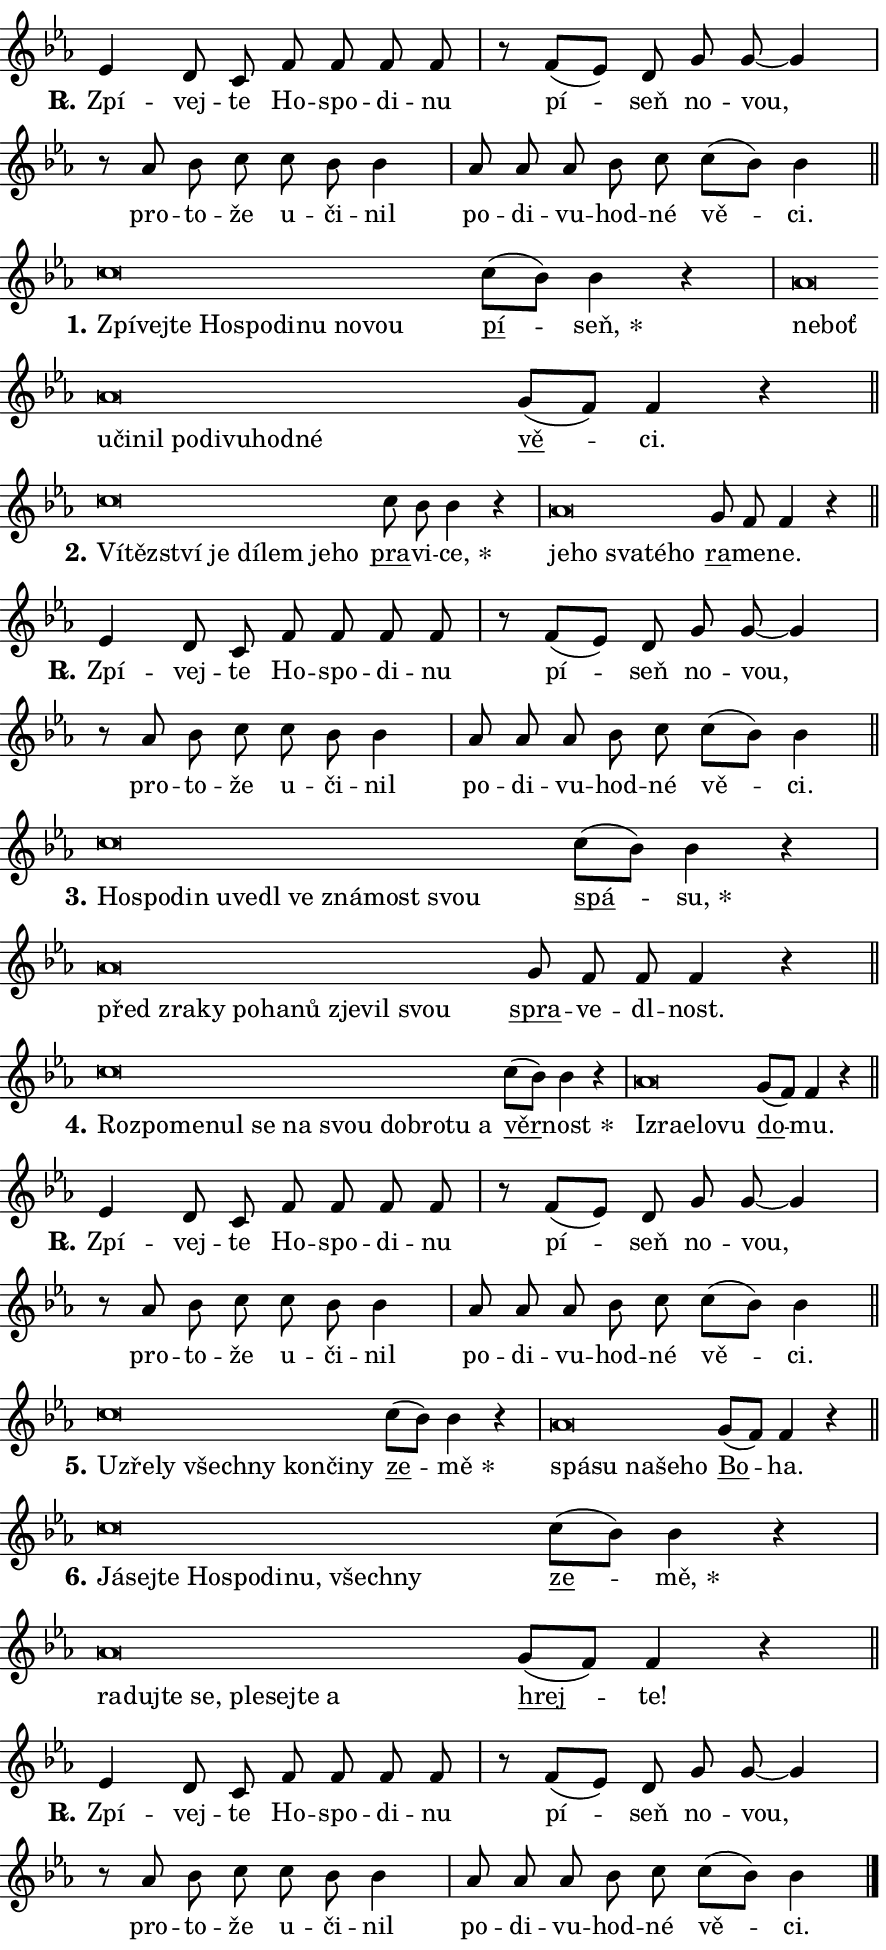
\version "2.24.0"
\header { tagline = "" }
\paper {
  indent = 0\cm
  top-margin = 0\cm
  right-margin = 0.13\cm % to fit lyric hyphens
  bottom-margin = 0\cm
  left-margin = 0\cm
  paper-width = 15\cm
  page-breaking = #ly:one-page-breaking
  system-system-spacing.basic-distance = #11
  score-system-spacing.basic-distance = #11
  ragged-last = ##f
}


%% Author: Thomas Morley
%% https://lists.gnu.org/archive/html/lilypond-user/2020-05/msg00002.html
#(define (line-position grob)
"Returns position of @var[grob} in current system:
   @code{'start}, if at first time-step
   @code{'end}, if at last time-step
   @code{'middle} otherwise
"
  (let* ((col (ly:item-get-column grob))
         (ln (ly:grob-object col 'left-neighbor))
         (rn (ly:grob-object col 'right-neighbor))
         (col-to-check-left (if (ly:grob? ln) ln col))
         (col-to-check-right (if (ly:grob? rn) rn col))
         (break-dir-left
           (and
             (ly:grob-property col-to-check-left 'non-musical #f)
             (ly:item-break-dir col-to-check-left)))
         (break-dir-right
           (and
             (ly:grob-property col-to-check-right 'non-musical #f)
             (ly:item-break-dir col-to-check-right))))
        (cond ((eqv? 1 break-dir-left) 'start)
              ((eqv? -1 break-dir-right) 'end)
              (else 'middle))))

#(define (tranparent-at-line-position vctor)
  (lambda (grob)
  "Relying on @code{line-position} select the relevant enry from @var{vctor}.
Used to determine transparency,"
    (case (line-position grob)
      ((end) (not (vector-ref vctor 0)))
      ((middle) (not (vector-ref vctor 1)))
      ((start) (not (vector-ref vctor 2))))))

noteHeadBreakVisibility =
#(define-music-function (break-visibility)(vector?)
"Makes @code{NoteHead}s transparent relying on @var{break-visibility}"
#{
  \override NoteHead.transparent =
    #(tranparent-at-line-position break-visibility)
#})

#(define delete-ledgers-for-transparent-note-heads
  (lambda (grob)
    "Reads whether a @code{NoteHead} is transparent.
If so this @code{NoteHead} is removed from @code{'note-heads} from
@var{grob}, which is supposed to be @code{LedgerLineSpanner}.
As a result ledgers are not printed for this @code{NoteHead}"
    (let* ((nhds-array (ly:grob-object grob 'note-heads))
           (nhds-list
             (if (ly:grob-array? nhds-array)
                 (ly:grob-array->list nhds-array)
                 '()))
           ;; Relies on the transparent-property being done before
           ;; Staff.LedgerLineSpanner.after-line-breaking is executed.
           ;; This is fragile ...
           (to-keep
             (remove
               (lambda (nhd)
                 (ly:grob-property nhd 'transparent #f))
               nhds-list)))
      ;; TODO find a better method to iterate over grob-arrays, similiar
      ;; to filter/remove etc for lists
      ;; For now rebuilt from scratch
      (set! (ly:grob-object grob 'note-heads)  '())
      (for-each
        (lambda (nhd)
          (ly:pointer-group-interface::add-grob grob 'note-heads nhd))
        to-keep))))

squashNotes = {
  \override NoteHead.X-extent = #'(-0.2 . 0.2)
  \override NoteHead.Y-extent = #'(-0.75 . 0)
  \override NoteHead.stencil =
    #(lambda (grob)
       (let ((pos (ly:grob-property grob 'staff-position)))
         (begin
           (if (< pos -7) (display "ERROR: Lower brevis then expected\n") (display ""))
           (if (<= pos -6) ly:text-interface::print ly:note-head::print))))
}
unSquashNotes = {
  \revert NoteHead.X-extent
  \revert NoteHead.Y-extent
  \revert NoteHead.stencil
}

hideNotes = \noteHeadBreakVisibility #begin-of-line-visible
unHideNotes = \noteHeadBreakVisibility #all-visible

% work-around for resetting accidentals
% https://lilypond.org/doc/v2.23/Documentation/notation/displaying-rhythms#unmetered-music
cadenzaMeasure = {
  \cadenzaOff
  \partial 1024 s1024
  \cadenzaOn
}

#(define-markup-command (accent layout props text) (markup?)
  "Underline accented syllable"
  (interpret-markup layout props
    #{\markup \override #'(offset . 4.3) \underline { #text }#}))

responsum = \markup \concat {
  "R" \hspace #-1.05 \path #0.1 #'((moveto 0 0.07) (lineto 0.9 0.8)) \hspace #0.05 "."
}

spaceSize = #0.6828661417322834 % exact space size for TeX Gyre Schola

\layout {
  \context {
    \Staff
    \remove "Time_signature_engraver"
    \override LedgerLineSpanner.after-line-breaking = #delete-ledgers-for-transparent-note-heads
  }
  \context {
    \Lyrics {
      \override LyricSpace.minimum-distance = \spaceSize
      \override LyricText.font-name = #"TeX Gyre Schola"
      \override LyricText.font-size = 1
      \override StanzaNumber.font-name = #"TeX Gyre Schola Bold"
      \override StanzaNumber.font-size = 1
    }
  }
  \context {
    \Score 
    \override NoteHead.text =
      #(lambda (grob) 
        (let ((pos (ly:grob-property grob 'staff-position)))
          #{\markup {
            \combine
              \halign #-0.55 \raise #(if (= pos -6) 0 0.5) \override #'(thickness . 2) \draw-line #'(3.2 . 0)
              \musicglyph "noteheads.sM1"
          }#}))
  }
}

% magnetic-lyrics.ily
%
%   written by
%     Jean Abou Samra <jean@abou-samra.fr>
%     Werner Lemberg <wl@gnu.org>
%
%   adapted by
%     Jiri Hon <jiri.hon@gmail.com>
%
% Version 2022-Apr-15

% https://www.mail-archive.com/lilypond-user@gnu.org/msg149350.html

#(define (Left_hyphen_pointer_engraver context)
   "Collect syllable-hyphen-syllable occurrences in lyrics and store
them in properties.  This engraver only looks to the left.  For
example, if the lyrics input is @code{foo -- bar}, it does the
following.

@itemize @bullet
@item
Set the @code{text} property of the @code{LyricHyphen} grob between
@q{foo} and @q{bar} to @code{foo}.

@item
Set the @code{left-hyphen} property of the @code{LyricText} grob with
text @q{foo} to the @code{LyricHyphen} grob between @q{foo} and
@q{bar}.
@end itemize

Use this auxiliary engraver in combination with the
@code{lyric-@/text::@/apply-@/magnetic-@/offset!} hook."
   (let ((hyphen #f)
         (text #f))
     (make-engraver
      (acknowledgers
       ((lyric-syllable-interface engraver grob source-engraver)
        (set! text grob)))
      (end-acknowledgers
       ((lyric-hyphen-interface engraver grob source-engraver)
        ;(when (not (grob::has-interface grob 'lyric-space-interface))
          (set! hyphen grob)));)
      ((stop-translation-timestep engraver)
       (when (and text hyphen)
         (ly:grob-set-object! text 'left-hyphen hyphen))
       (set! text #f)
       (set! hyphen #f)))))

#(define (lyric-text::apply-magnetic-offset! grob)
   "If the space between two syllables is less than the value in
property @code{LyricText@/.details@/.squash-threshold}, move the right
syllable to the left so that it gets concatenated with the left
syllable.

Use this function as a hook for
@code{LyricText@/.after-@/line-@/breaking} if the
@code{Left_@/hyphen_@/pointer_@/engraver} is active."
   (let ((hyphen (ly:grob-object grob 'left-hyphen #f)))
     (when hyphen
       (let ((left-text (ly:spanner-bound hyphen LEFT)))
         (when (grob::has-interface left-text 'lyric-syllable-interface)
           (let* ((common (ly:grob-common-refpoint grob left-text X))
                  (this-x-ext (ly:grob-extent grob common X))
                  (left-x-ext
                   (begin
                     ;; Trigger magnetism for left-text.
                     (ly:grob-property left-text 'after-line-breaking)
                     (ly:grob-extent left-text common X)))
                  ;; `delta` is the gap width between two syllables.
                  (delta (- (interval-start this-x-ext)
                            (interval-end left-x-ext)))
                  (details (ly:grob-property grob 'details))
                  (threshold (assoc-get 'squash-threshold details 0.2)))
             (when (< delta threshold)
               (let* (;; We have to manipulate the input text so that
                      ;; ligatures crossing syllable boundaries are not
                      ;; disabled.  For languages based on the Latin
                      ;; script this is essentially a beautification.
                      ;; However, for non-Western scripts it can be a
                      ;; necessity.
                      (lt (ly:grob-property left-text 'text))
                      (rt (ly:grob-property grob 'text))
                      (is-space (grob::has-interface hyphen 'lyric-space-interface))
                      (space (if is-space " " ""))
                      (extra-delta (if is-space spaceSize 0))
                      ;; Append new syllable.
                      (ltrt-space (if (and (string? lt) (string? rt))
                                (string-append lt space rt)
                                (make-concat-markup (list lt space rt))))
                      ;; Right-align `ltrt` to the right side.
                      (ltrt-space-markup (grob-interpret-markup
                               grob
                               (make-translate-markup
                                (cons (interval-length this-x-ext) 0)
                                (make-right-align-markup ltrt-space)))))
                 (begin
                   ;; Don't print `left-text`.
                   (ly:grob-set-property! left-text 'stencil #f)
                   ;; Set text and stencil (which holds all collected
                   ;; syllables so far) and shift it to the left.
                   (ly:grob-set-property! grob 'text ltrt-space)
                   (ly:grob-set-property! grob 'stencil ltrt-space-markup)
                   (ly:grob-translate-axis! grob (- (- delta extra-delta)) X))))))))))


#(define (lyric-hyphen::displace-bounds-first grob)
   ;; Make very sure this callback isn't triggered too early.
   (let ((left (ly:spanner-bound grob LEFT))
         (right (ly:spanner-bound grob RIGHT)))
     (ly:grob-property left 'after-line-breaking)
     (ly:grob-property right 'after-line-breaking)
     (ly:lyric-hyphen::print grob)))

squashThreshold = #0.4

\layout {
  \context {
    \Lyrics
    \consists #Left_hyphen_pointer_engraver
    \override LyricText.after-line-breaking =
      #lyric-text::apply-magnetic-offset!
    \override LyricHyphen.stencil = #lyric-hyphen::displace-bounds-first
    \override LyricText.details.squash-threshold = \squashThreshold
    \override LyricHyphen.minimum-distance = 0
    \override LyricHyphen.minimum-length = \squashThreshold
  }
}

squashText = \override LyricText.details.squash-threshold = 9999
unSquashText = \override LyricText.details.squash-threshold = \squashThreshold

leftText = \override LyricText.self-alignment-X = #LEFT
unLeftText = \revert LyricText.self-alignment-X

starOffset = #(lambda (grob) 
                (let ((x_offset (ly:self-alignment-interface::aligned-on-x-parent grob)))
                  (if (= x_offset 0) 0 (+ x_offset 1.2))))

star = #(define-music-function (syllable)(string?)
"Append star separator at the end of a syllable"
#{
  \once \override LyricText.X-offset = #starOffset
  \lyricmode { \markup {
    #syllable
    \override #'((font-name . "TeX Gyre Schola Bold")) \hspace #0.2 \lower #0.65 \larger "*"
  } }
#})

starAccent = #(define-music-function (syllable)(string?)
"Append star separator at the end of a syllable and make accent"
#{
  \once \override LyricText.X-offset = #starOffset
  \lyricmode { \markup {
    \accent #syllable
    \override #'((font-name . "TeX Gyre Schola Bold")) \hspace #0.2 \lower #0.65 \larger "*"
  } }
#})

breath = #(define-music-function (syllable)(string?)
"Append breathing indicator at the end of a syllable"
#{
  \lyricmode { \markup { #syllable "+" } }
#})

optionalBreath = #(define-music-function (syllable)(string?)
"Append optional breathing indicator at the end of a syllable"
#{
  \lyricmode { \markup { #syllable "(+)" } }
#})


\score {
    <<
        \new Voice = "melody" { \cadenzaOn \key es \major \relative { es'4 d8 c f f f f \cadenzaMeasure \bar "|" r f[( es)] d \bar "" g g~ g4 \cadenzaMeasure \bar "|" r8 as bes c \bar "" c bes bes4 \cadenzaMeasure \bar "|" as8 as as bes c c[( bes)] bes4 \cadenzaMeasure \bar "||" \break } }
        \new Lyrics \lyricsto "melody" { \lyricmode { \set stanza = \responsum
Zpí -- vej -- te Ho -- spo -- di -- nu pí -- seň no -- vou, pro -- to -- že u -- či -- nil po -- di -- vu -- hod -- né vě -- ci. } }
    >>
    \layout {}
}

\score {
    <<
        \new Voice = "melody" { \cadenzaOn \key es \major \relative { \squashNotes c''\breve*1/16 \hideNotes \breve*1/16 \bar "" \breve*1/16 \bar "" \breve*1/16 \bar "" \breve*1/16 \bar "" \breve*1/16 \bar "" \breve*1/16 \bar "" \breve*1/16 \breve*1/16 \bar "" \unHideNotes \unSquashNotes \bar "" c8[( bes)] bes4 r \cadenzaMeasure \bar "|" \squashNotes as\breve*1/16 \hideNotes \breve*1/16 \bar "" \breve*1/16 \bar "" \breve*1/16 \bar "" \breve*1/16 \bar "" \breve*1/16 \bar "" \breve*1/16 \bar "" \breve*1/16 \bar "" \breve*1/16 \breve*1/16 \bar "" \unHideNotes \unSquashNotes \bar "" g8[( f)] f4 r \cadenzaMeasure \bar "||" \break } }
        \new Lyrics \lyricsto "melody" { \lyricmode { \set stanza = "1."
\leftText Zpí -- \squashText vej -- te Ho -- spo -- di -- nu no -- vou \unLeftText \unSquashText \markup \accent pí -- \star seň, \leftText ne -- \squashText boť u -- či -- nil po -- di -- vu -- hod -- né \unLeftText \unSquashText \markup \accent vě -- ci. } }
    >>
    \layout {}
}

\score {
    <<
        \new Voice = "melody" { \cadenzaOn \key es \major \relative { \squashNotes c''\breve*1/16 \hideNotes \breve*1/16 \bar "" \breve*1/16 \bar "" \breve*1/16 \bar "" \breve*1/16 \bar "" \breve*1/16 \bar "" \breve*1/16 \breve*1/16 \bar "" \unHideNotes \unSquashNotes \bar "" c8 bes bes4 r \cadenzaMeasure \bar "|" \squashNotes as\breve*1/16 \hideNotes \breve*1/16 \bar "" \breve*1/16 \bar "" \breve*1/16 \breve*1/16 \bar "" \unHideNotes \unSquashNotes \bar "" g8 f f4 r \cadenzaMeasure \bar "||" \break } }
        \new Lyrics \lyricsto "melody" { \lyricmode { \set stanza = "2."
\leftText Ví -- \squashText těz -- ství je dí -- lem je -- ho \unLeftText \unSquashText \markup \accent pra -- vi -- \star ce, \leftText je -- \squashText ho sva -- té -- ho \unLeftText \unSquashText \markup \accent ra -- me -- ne. } }
    >>
    \layout {}
}

\score {
    <<
        \new Voice = "melody" { \cadenzaOn \key es \major \relative { es'4 d8 c f f f f \cadenzaMeasure \bar "|" r f[( es)] d \bar "" g g~ g4 \cadenzaMeasure \bar "|" r8 as bes c \bar "" c bes bes4 \cadenzaMeasure \bar "|" as8 as as bes c c[( bes)] bes4 \cadenzaMeasure \bar "||" \break } }
        \new Lyrics \lyricsto "melody" { \lyricmode { \set stanza = \responsum
Zpí -- vej -- te Ho -- spo -- di -- nu pí -- seň no -- vou, pro -- to -- že u -- či -- nil po -- di -- vu -- hod -- né vě -- ci. } }
    >>
    \layout {}
}

\score {
    <<
        \new Voice = "melody" { \cadenzaOn \key es \major \relative { \squashNotes c''\breve*1/16 \hideNotes \breve*1/16 \bar "" \breve*1/16 \bar "" \breve*1/16 \bar "" \breve*1/16 \bar "" \breve*1/16 \bar "" \breve*1/16 \bar "" \breve*1/16 \bar "" \breve*1/16 \breve*1/16 \bar "" \unHideNotes \unSquashNotes \bar "" c8[( bes)] bes4 r \cadenzaMeasure \bar "|" \squashNotes as\breve*1/16 \hideNotes \breve*1/16 \bar "" \breve*1/16 \bar "" \breve*1/16 \bar "" \breve*1/16 \bar "" \breve*1/16 \bar "" \breve*1/16 \bar "" \breve*1/16 \breve*1/16 \bar "" \unHideNotes \unSquashNotes \bar "" g8 f f f4 r \cadenzaMeasure \bar "||" \break } }
        \new Lyrics \lyricsto "melody" { \lyricmode { \set stanza = "3."
\leftText Ho -- \squashText spo -- din u -- ve -- dl ve zná -- most svou \unLeftText \unSquashText \markup \accent spá -- \star su, \leftText před \squashText zra -- ky po -- ha -- nů zje -- vil svou \unLeftText \unSquashText \markup \accent spra -- ve -- dl -- nost. } }
    >>
    \layout {}
}

\score {
    <<
        \new Voice = "melody" { \cadenzaOn \key es \major \relative { \squashNotes c''\breve*1/16 \hideNotes \breve*1/16 \bar "" \breve*1/16 \bar "" \breve*1/16 \bar "" \breve*1/16 \bar "" \breve*1/16 \bar "" \breve*1/16 \bar "" \breve*1/16 \bar "" \breve*1/16 \bar "" \breve*1/16 \breve*1/16 \bar "" \unHideNotes \unSquashNotes \bar "" c8[( bes)] bes4 r \cadenzaMeasure \bar "|" \squashNotes as\breve*1/16 \hideNotes \breve*1/16 \bar "" \breve*1/16 \bar "" \breve*1/16 \breve*1/16 \bar "" \unHideNotes \unSquashNotes \bar "" g8[( f)] f4 r \cadenzaMeasure \bar "||" \break } }
        \new Lyrics \lyricsto "melody" { \lyricmode { \set stanza = "4."
\leftText Roz -- \squashText po -- me -- nul se na svou dob -- ro -- tu a \unLeftText \unSquashText \markup \accent věr -- \star nost \leftText Iz -- \squashText ra -- e -- lo -- vu \unLeftText \unSquashText \markup \accent do -- mu. } }
    >>
    \layout {}
}

\score {
    <<
        \new Voice = "melody" { \cadenzaOn \key es \major \relative { es'4 d8 c f f f f \cadenzaMeasure \bar "|" r f[( es)] d \bar "" g g~ g4 \cadenzaMeasure \bar "|" r8 as bes c \bar "" c bes bes4 \cadenzaMeasure \bar "|" as8 as as bes c c[( bes)] bes4 \cadenzaMeasure \bar "||" \break } }
        \new Lyrics \lyricsto "melody" { \lyricmode { \set stanza = \responsum
Zpí -- vej -- te Ho -- spo -- di -- nu pí -- seň no -- vou, pro -- to -- že u -- či -- nil po -- di -- vu -- hod -- né vě -- ci. } }
    >>
    \layout {}
}

\score {
    <<
        \new Voice = "melody" { \cadenzaOn \key es \major \relative { \squashNotes c''\breve*1/16 \hideNotes \breve*1/16 \bar "" \breve*1/16 \bar "" \breve*1/16 \bar "" \breve*1/16 \bar "" \breve*1/16 \bar "" \breve*1/16 \breve*1/16 \bar "" \unHideNotes \unSquashNotes \bar "" c8[( bes)] bes4 r \cadenzaMeasure \bar "|" \squashNotes as\breve*1/16 \hideNotes \breve*1/16 \bar "" \breve*1/16 \bar "" \breve*1/16 \breve*1/16 \bar "" \unHideNotes \unSquashNotes \bar "" g8[( f)] f4 r \cadenzaMeasure \bar "||" \break } }
        \new Lyrics \lyricsto "melody" { \lyricmode { \set stanza = "5."
\leftText U -- \squashText zře -- ly všech -- ny kon -- či -- ny \unLeftText \unSquashText \markup \accent ze -- \star mě \leftText spá -- \squashText su na -- še -- ho \unLeftText \unSquashText \markup \accent Bo -- ha. } }
    >>
    \layout {}
}

\score {
    <<
        \new Voice = "melody" { \cadenzaOn \key es \major \relative { \squashNotes c''\breve*1/16 \hideNotes \breve*1/16 \bar "" \breve*1/16 \bar "" \breve*1/16 \bar "" \breve*1/16 \bar "" \breve*1/16 \bar "" \breve*1/16 \bar "" \breve*1/16 \breve*1/16 \bar "" \unHideNotes \unSquashNotes \bar "" c8[( bes)] bes4 r \cadenzaMeasure \bar "|" \squashNotes as\breve*1/16 \hideNotes \breve*1/16 \bar "" \breve*1/16 \bar "" \breve*1/16 \bar "" \breve*1/16 \bar "" \breve*1/16 \bar "" \breve*1/16 \breve*1/16 \bar "" \unHideNotes \unSquashNotes \bar "" g8[( f)] f4 r \cadenzaMeasure \bar "||" \break } }
        \new Lyrics \lyricsto "melody" { \lyricmode { \set stanza = "6."
\leftText Já -- \squashText sej -- te Ho -- spo -- di -- nu, všech -- ny \unLeftText \unSquashText \markup \accent ze -- \star mě, \leftText ra -- \squashText duj -- te se, ple -- sej -- te a \unLeftText \unSquashText \markup \accent hrej -- te! } }
    >>
    \layout {}
}

\score {
    <<
        \new Voice = "melody" { \cadenzaOn \key es \major \relative { es'4 d8 c f f f f \cadenzaMeasure \bar "|" r f[( es)] d \bar "" g g~ g4 \cadenzaMeasure \bar "|" r8 as bes c \bar "" c bes bes4 \cadenzaMeasure \bar "|" as8 as as bes c c[( bes)] bes4 \cadenzaMeasure \bar "||" \break } \bar "|." }
        \new Lyrics \lyricsto "melody" { \lyricmode { \set stanza = \responsum
Zpí -- vej -- te Ho -- spo -- di -- nu pí -- seň no -- vou, pro -- to -- že u -- či -- nil po -- di -- vu -- hod -- né vě -- ci. } }
    >>
    \layout {}
}
